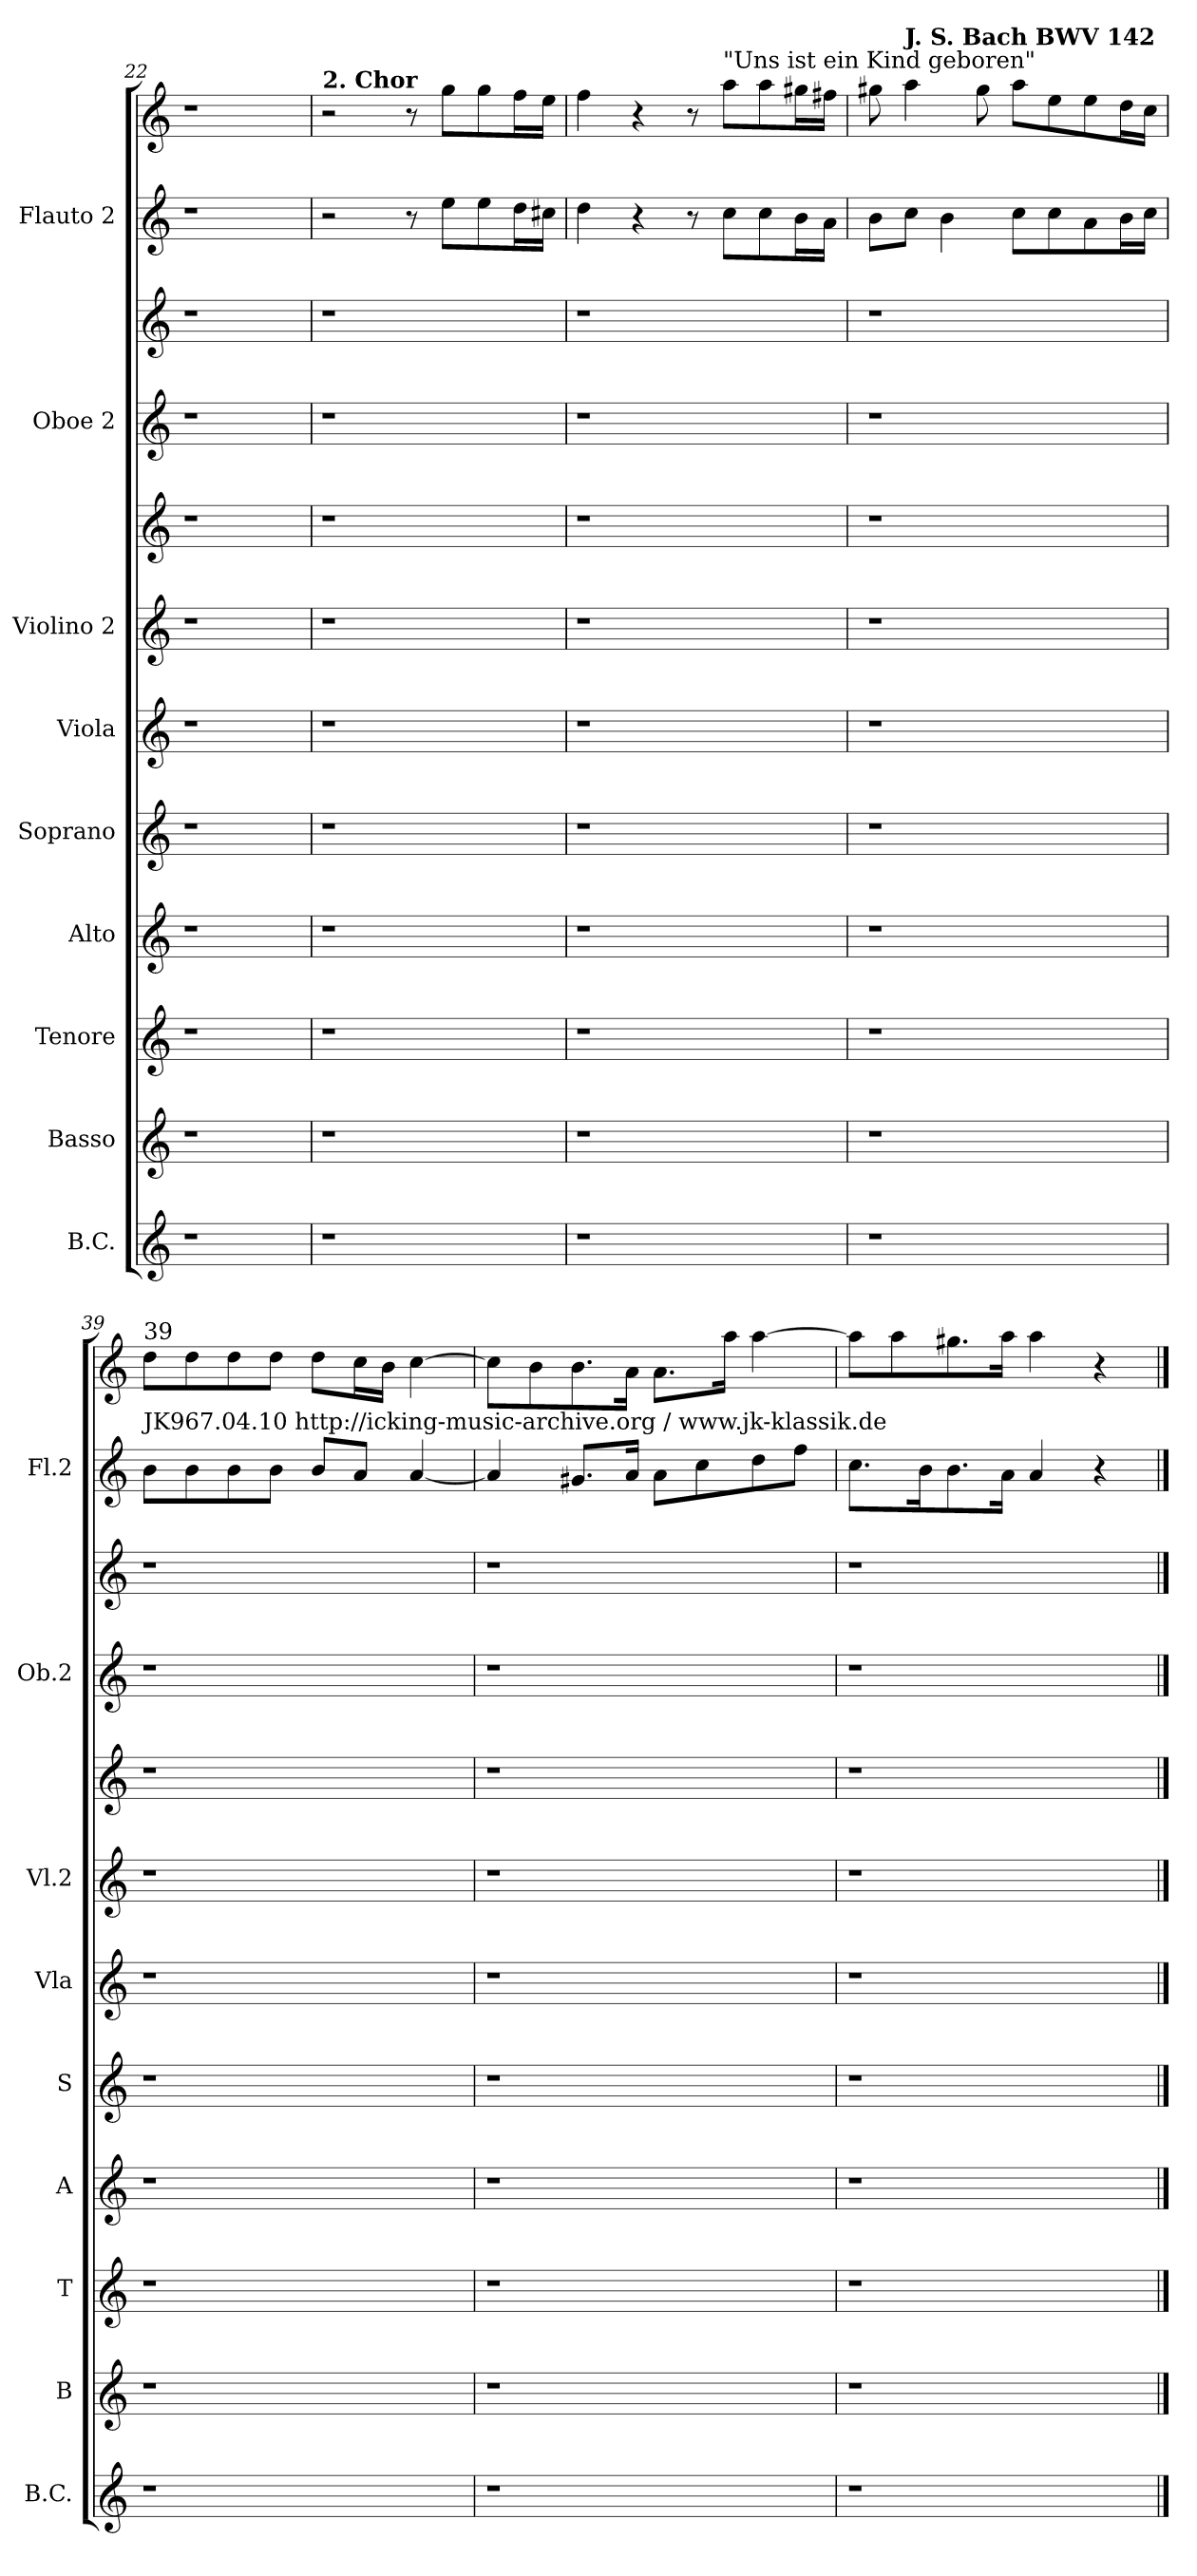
**kern	**kern	**kern	**kern	**kern	**kern	**kern	**kern	**kern	**kern	**kern	**kern
*part9	*part8	*part7	*part6	*part5	*part4	*part3	*part3	*part2	*part2	*part1	*part1
*staff12	*staff11	*staff10	*staff9	*staff8	*staff7	*staff6	*staff5	*staff4	*staff3	*staff2	*staff1
*I"B.C.	*I"Basso	*I"Tenore	*I"Alto	*I"Soprano	*I"Viola	*I"Violino 2	*	*I"Oboe 2	*	*I"Flauto 2	*
*I'B.C.	*I'B	*I'T	*I'A	*I'S	*I'Vla	*I'Vl.2	*	*I'Ob.2	*	*I'Fl.2	*
!!LO:PB:g=z
*clefG2	*clefG2	*clefG2	*clefG2	*clefG2	*clefG2	*clefG2	*clefG2	*clefG2	*clefG2	*clefG2	*clefG2
*k[]	*k[]	*k[]	*k[]	*k[]	*k[]	*k[]	*k[]	*k[]	*k[]	*k[]	*k[]
=22	=22	=22	=22	=22	=22	=22	=22	=22	=22	=22	=22
1r	1r	1r	1r	1r	1r	1r	1r	1r	1r	1r	1r
=23	=23	=23	=23	=23	=23	=23	=23	=23	=23	=23	=23
1r	1r	1r	1r	1r	1r	1r	1r	1r	1r	1r	1r
=24	=24	=24	=24	=24	=24	=24	=24	=24	=24	=24	=24
1r	1r	1r	1r	1r	1r	1r	1r	1r	1r	1r	1r
=25	=25	=25	=25	=25	=25	=25	=25	=25	=25	=25	=25
1r	1r	1r	1r	1r	1r	1r	1r	1r	1r	1r	1r
=26	=26	=26	=26	=26	=26	=26	=26	=26	=26	=26	=26
1r	1r	1r	1r	1r	1r	1r	1r	1r	1r	1r	1r
=27	=27	=27	=27	=27	=27	=27	=27	=27	=27	=27	=27
1r	1r	1r	1r	1r	1r	1r	1r	1r	1r	1r	1r
=28	=28	=28	=28	=28	=28	=28	=28	=28	=28	=28	=28
1r	1r	1r	1r	1r	1r	1r	1r	1r	1r	1r	1r
=29	=29	=29	=29	=29	=29	=29	=29	=29	=29	=29	=29
1r	1r	1r	1r	1r	1r	1r	1r	1r	1r	1r	1r
=30	=30	=30	=30	=30	=30	=30	=30	=30	=30	=30	=30
1r	1r	1r	1r	1r	1r	1r	1r	1r	1r	1r	1r
!!LO:PB:g=z
=31	=31	=31	=31	=31	=31	=31	=31	=31	=31	=31	=31
1r	1r	1r	1r	1r	1r	1r	1r	1r	1r	1r	1r
=32	=32	=32	=32	=32	=32	=32	=32	=32	=32	=32	=32
1r	1r	1r	1r	1r	1r	1r	1r	1r	1r	1r	1r
!!LO:PB:g=z
=33	=33	=33	=33	=33	=33	=33	=33	=33	=33	=33	=33
1r	1r	1r	1r	1r	1r	1r	1r	1r	1r	1r	1r
=34	=34	=34	=34	=34	=34	=34	=34	=34	=34	=34	=34
1r	1r	1r	1r	1r	1r	1r	1r	1r	1r	1r	1r
=35	=35	=35	=35	=35	=35	=35	=35	=35	=35	=35	=35
1r	1r	1r	1r	1r	1r	1r	1r	1r	1r	1r	1r
=36	=36	=36	=36	=36	=36	=36	=36	=36	=36	=36	=36
!	!	!	!	!	!	!	!	!	!	!	!LO:TX:a:B:t=2. Chor
1r	1r	1r	1r	1r	1r	1r	1r	1r	1r	2r	2r
.	.	.	.	.	.	.	.	.	.	8r	8r
.	.	.	.	.	.	.	.	.	.	8ee\L	8gg\L
.	.	.	.	.	.	.	.	.	.	8ee\	8gg\
.	.	.	.	.	.	.	.	.	.	16dd\L	16ff\L
.	.	.	.	.	.	.	.	.	.	16cc#X\JJ	16ee\JJ
=37	=37	=37	=37	=37	=37	=37	=37	=37	=37	=37	=37
1r	1r	1r	1r	1r	1r	1r	1r	1r	1r	4dd\	4ff\
.	.	.	.	.	.	.	.	.	.	4r	4r
.	.	.	.	.	.	.	.	.	.	8r	8r
!	!	!	!	!	!	!	!	!	!	!	!LO:TX:a:t="Uns ist ein Kind geboren"
.	.	.	.	.	.	.	.	.	.	8cc\L	8aa\L
.	.	.	.	.	.	.	.	.	.	8cc\	8aa\
.	.	.	.	.	.	.	.	.	.	16b\L	16gg#X\L
.	.	.	.	.	.	.	.	.	.	16a\JJ	16ff#X\JJ
!!LO:PB:g=z
=38	=38	=38	=38	=38	=38	=38	=38	=38	=38	=38	=38
1r	1r	1r	1r	1r	1r	1r	1r	1r	1r	8b\L	8gg#X\
!	!	!	!	!	!	!	!	!	!	!	!LO:TX:a:B:t=J. S. Bach BWV 142
.	.	.	.	.	.	.	.	.	.	8cc\J	4aa\
.	.	.	.	.	.	.	.	.	.	4b\	.
.	.	.	.	.	.	.	.	.	.	.	8gg#\
.	.	.	.	.	.	.	.	.	.	8cc\L	8aa\L
.	.	.	.	.	.	.	.	.	.	8cc\	8ee\
.	.	.	.	.	.	.	.	.	.	8a\	8ee\
.	.	.	.	.	.	.	.	.	.	16b\L	16dd\L
.	.	.	.	.	.	.	.	.	.	16cc\JJ	16cc\JJ
!!LO:PB:g=z
=39	=39	=39	=39	=39	=39	=39	=39	=39	=39	=39	=39
!	!	!	!	!	!	!	!	!	!	!	!LO:TX:a:t=39
!	!	!	!	!	!	!	!	!	!	!LO:TX:a:t=JK967.04.10 http&colon;//icking-music-archive.org / www.jk-klassik.de	!
1r	1r	1r	1r	1r	1r	1r	1r	1r	1r	8b\L	8dd\L
.	.	.	.	.	.	.	.	.	.	8b\	8dd\
.	.	.	.	.	.	.	.	.	.	8b\	8dd\
.	.	.	.	.	.	.	.	.	.	8b\J	8dd\J
.	.	.	.	.	.	.	.	.	.	8b/L	8dd\L
.	.	.	.	.	.	.	.	.	.	8a/J	16cc\L
.	.	.	.	.	.	.	.	.	.	.	16b\JJ
.	.	.	.	.	.	.	.	.	.	[4a/	[4cc\
=40	=40	=40	=40	=40	=40	=40	=40	=40	=40	=40	=40
1r	1r	1r	1r	1r	1r	1r	1r	1r	1r	4a/]	8cc\L]
.	.	.	.	.	.	.	.	.	.	.	8b\
.	.	.	.	.	.	.	.	.	.	8.g#X/L	8.b\
.	.	.	.	.	.	.	.	.	.	16a/Jk	16a\Jk
.	.	.	.	.	.	.	.	.	.	8a\L	8.a\L
.	.	.	.	.	.	.	.	.	.	8cc\	.
.	.	.	.	.	.	.	.	.	.	.	16aa\Jk
.	.	.	.	.	.	.	.	.	.	8dd\	[4aa\
.	.	.	.	.	.	.	.	.	.	8ff\J	.
=41	=41	=41	=41	=41	=41	=41	=41	=41	=41	=41	=41
1r	1r	1r	1r	1r	1r	1r	1r	1r	1r	8.cc\L	8aa\L]
.	.	.	.	.	.	.	.	.	.	.	8aa\
.	.	.	.	.	.	.	.	.	.	16b\K	.
.	.	.	.	.	.	.	.	.	.	8.b\	8.gg#X\
.	.	.	.	.	.	.	.	.	.	16a\Jk	16aa\Jk
.	.	.	.	.	.	.	.	.	.	4a/	4aa\
.	.	.	.	.	.	.	.	.	.	4r	4r
==	==	==	==	==	==	==	==	==	==	==	==
*-	*-	*-	*-	*-	*-	*-	*-	*-	*-	*-	*-
